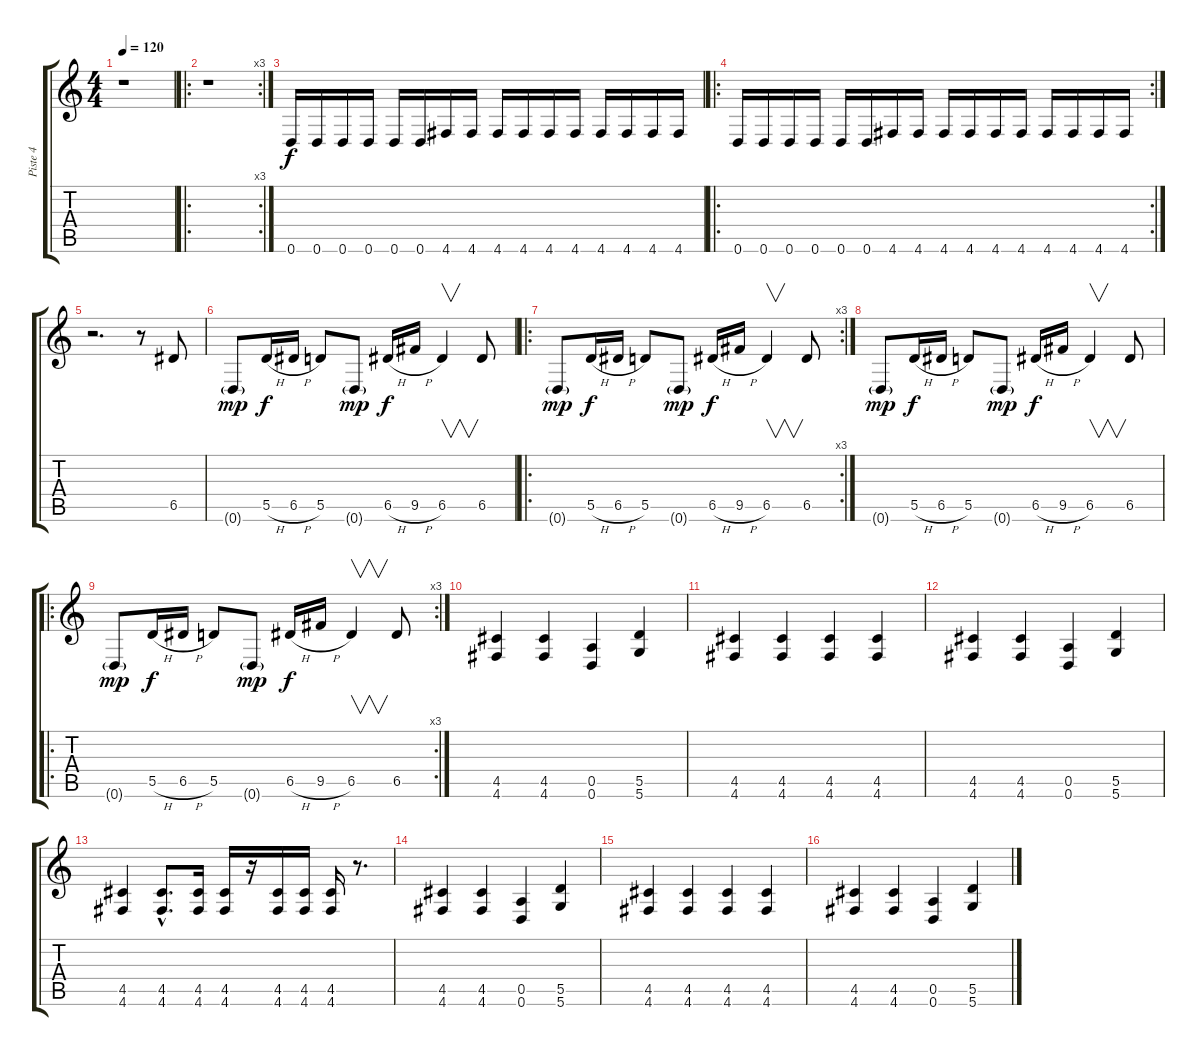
\track ("Piste 4" "Piste 4") {instrument distortionguitar}
\staff {score tabs}
\tuning (E4 B3 G3 D3 A2 D2) {hide}
\ts (4 4)
\tempo 120
\clef g2
\ks c
r.1{dy f instrument distortionguitar} |
\ro
\rc 3
r.1 |
0.6.16 0.6.16 0.6.16 0.6.16 0.6.16 0.6.16 4.6.16 4.6.16 4.6.16 4.6.16 4.6.16 4.6.16 4.6.16 4.6.16 4.6.16 4.6.16 |
\ro
\rc 2
0.6.16 0.6.16 0.6.16 0.6.16 0.6.16 0.6.16 4.6.16 4.6.16 4.6.16 4.6.16 4.6.16 4.6.16 4.6.16 4.6.16 4.6.16 4.6.16 |
r.2{d} r.8 6.5.8 |
0.6{g}.8{dy mp} 5.5{h}.16{dy f} 6.5{h}.16 5.5.8 0.6{g}.8{dy mp} 6.5{h}.16{dy f} 9.5{h}.16 6.5.4{v} 6.5.8 |
\ro
\rc 3
0.6{g}.8{dy mp} 5.5{h}.16{dy f} 6.5{h}.16 5.5.8 0.6{g}.8{dy mp} 6.5{h}.16{dy f} 9.5{h}.16 6.5.4{v} 6.5.8 |
0.6{g}.8{dy mp} 5.5{h}.16{dy f} 6.5{h}.16 5.5.8 0.6{g}.8{dy mp} 6.5{h}.16{dy f} 9.5{h}.16 6.5.4{v} 6.5.8 |
\ro
\rc 3
0.6{g}.8{dy mp} 5.5{h}.16{dy f} 6.5{h}.16 5.5.8 0.6{g}.8{dy mp} 6.5{h}.16{dy f} 9.5{h}.16 6.5.4{v} 6.5.8 |
(4.5 4.6).4 (4.5 4.6).4 (0.5 0.6).4 (5.5 5.6).4 |
(4.5 4.6).4 (4.5 4.6).4 (4.5 4.6).4 (4.5 4.6).4 |
(4.5 4.6).4 (4.5 4.6).4 (0.5 0.6).4 (5.5 5.6).4 |
(4.5 4.6).4 (4.5{hac} 4.6{hac}).8{d} (4.5 4.6).16 (4.5 4.6).16 r.16 (4.5 4.6).16 (4.5 4.6).16 (4.5 4.6).16 r.8{d} |
(4.5 4.6).4 (4.5 4.6).4 (0.5 0.6).4 (5.5 5.6).4 |
(4.5 4.6).4 (4.5 4.6).4 (4.5 4.6).4 (4.5 4.6).4 |
(4.5 4.6).4 (4.5 4.6).4 (0.5 0.6).4 (5.5 5.6).4
